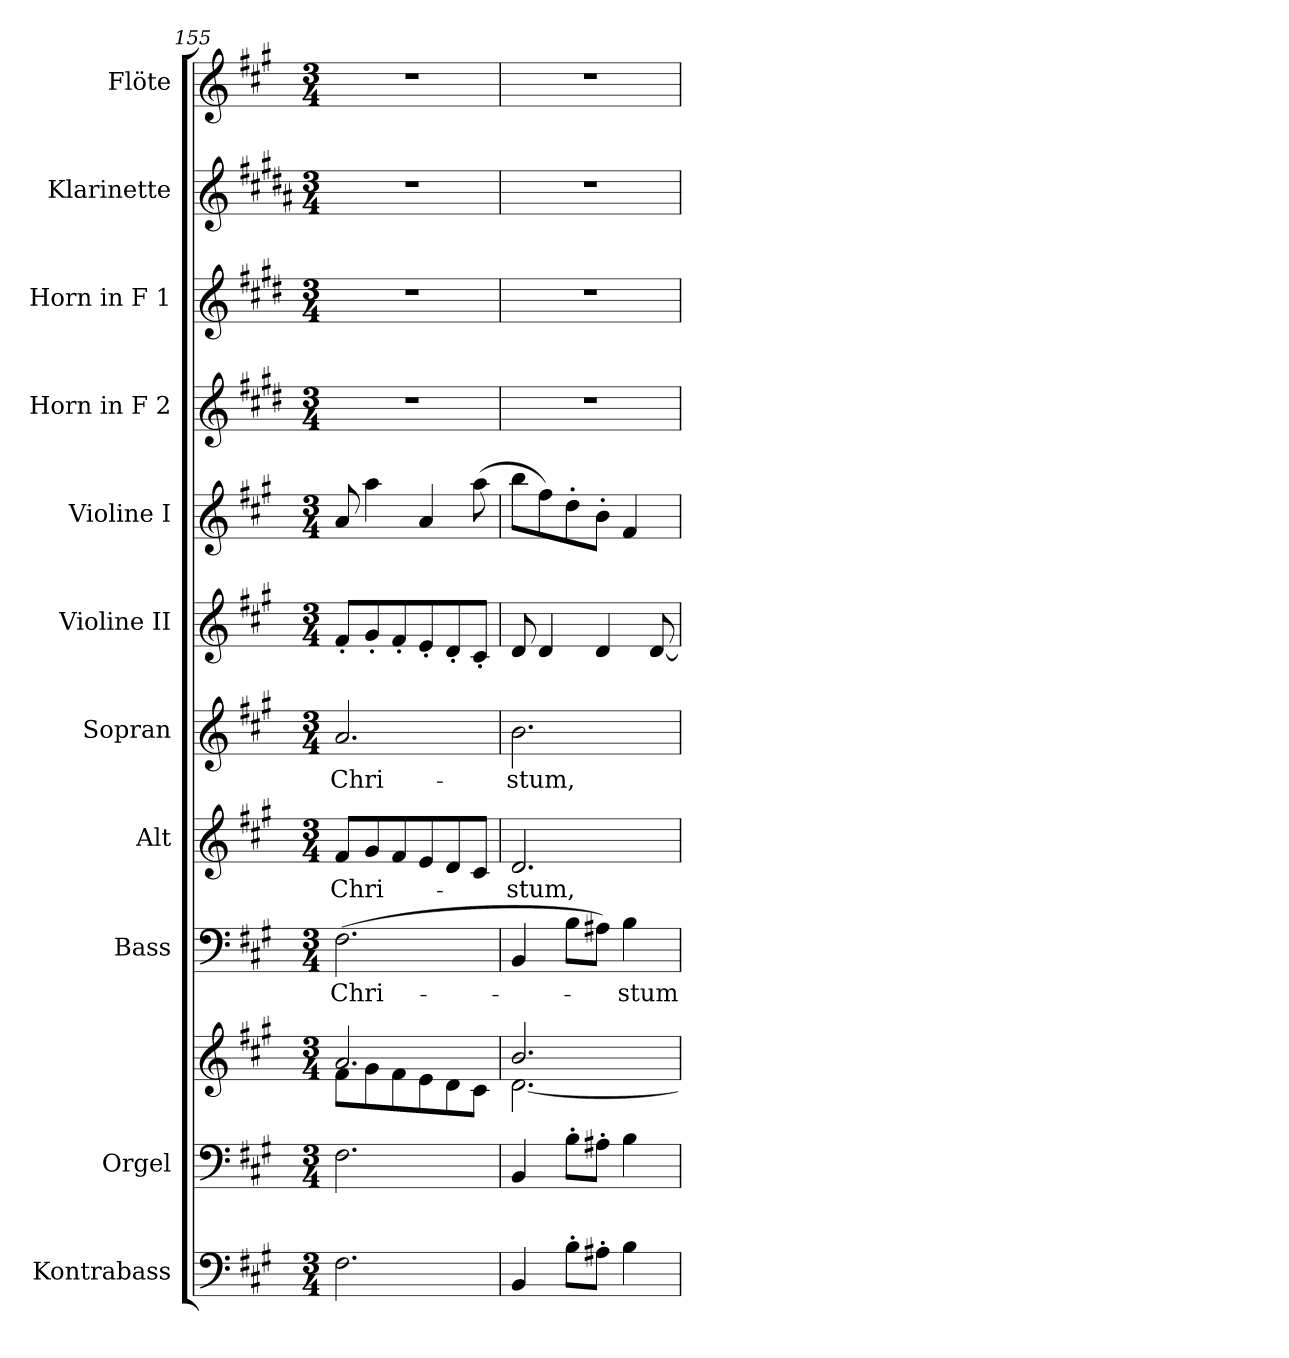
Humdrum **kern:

**kern	**kern	**kern	**kern	**text	**kern	**text	**kern	**text	**kern	**kern	**kern	**kern	**kern	**kern
*part11	*part10	*part10	*part9	*part9	*part8	*part8	*part7	*part7	*part6	*part5	*part4	*part3	*part2	*part1
*staff12	*staff11	*staff10	*staff9	*staff9	*staff8	*staff8	*staff7	*staff7	*staff6	*staff5	*staff4	*staff3	*staff2	*staff1
*I"Kontrabass	*I"Orgel	*	*I"Bass	*	*I"Alt	*	*I"Sopran	*	*I"Violine II	*I"Violine I	*I"Horn in F 2	*I"Horn in F 1	*I"Klarinette	*I"Flöte
*I'Kb.	*I'Org.	*	*I'B.	*	*I'A.	*	*I'S.	*	*I'Vl. II	*I'Vl. I	*	*	*I'Kl.	*I'Fl.
!!LO:PB:g=z
*clefF4	*clefF4	*clefG2	*clefF4	*	*clefG2	*	*clefG2	*	*clefG2	*clefG2	*clefG2	*clefG2	*clefG2	*clefG2
*ITrd7c12	*	*	*	*	*	*	*	*	*	*	*ITrd4c7	*ITrd4c7	*ITrd1c2	*
*k[f#c#g#]	*k[f#c#g#]	*k[f#c#g#]	*k[f#c#g#]	*	*k[f#c#g#]	*	*k[f#c#g#]	*	*k[f#c#g#]	*k[f#c#g#]	*k[f#c#g#]	*k[f#c#g#]	*k[f#c#g#]	*k[f#c#g#]
*A:	*A:	*A:	*A:	*	*A:	*	*A:	*	*A:	*A:	*A:	*A:	*A:	*A:
*M3/4	*M3/4	*M3/4	*M3/4	*	*M3/4	*	*M3/4	*	*M3/4	*M3/4	*M3/4	*M3/4	*M3/4	*M3/4
=155	=155	=155	=155	=155	=155	=155	=155	=155	=155	=155	=155	=155	=155	=155
*	*	*^	*	*	*	*	*	*	*	*	*	*	*	*
!	!	!	!	!	!LO:LY:b	!	!LO:LY:b	!	!LO:LY:b	!	!	!	!	!	!
2.FF#\	2.F#\	2.a/	8f#\L	(>2.F#\	Chri-	8f#/L	Chri-	2.a/	Chri-	8f#'</L	8a/	2.r	2.r	2.r	2.r
.	.	.	8g#\	.	.	8g#/	.	.	.	8g#'</	4aa\	.	.	.	.
.	.	.	8f#\	.	.	8f#/	.	.	.	8f#'</	.	.	.	.	.
.	.	.	8e\	.	.	8e/	.	.	.	8e'</	4a/	.	.	.	.
.	.	.	8d\	.	.	8d/	.	.	.	8d'</	.	.	.	.	.
.	.	.	8c#\J	.	.	8c#/J	.	.	.	8c#'</J	(>8aa\	.	.	.	.
=156	=156	=156	=156	=156	=156	=156	=156	=156	=156	=156	=156	=156	=156	=156	=156
!	!	!	!	!	!	!	!LO:LY:b	!	!LO:LY:b	!	!	!	!	!	!
4BBB/	4BB/	2.b/	[<2.d\	4BB/	.	2.d/	-stum,	2.b\	-stum,	8d/	8bb\L	2.r	2.r	2.r	2.r
.	.	.	.	.	.	.	.	.	.	4d/	8ff#\)	.	.	.	.
8BB'>\L	8B'>\L	.	.	8B\L	.	.	.	.	.	.	8dd'>\	.	.	.	.
8AA#X'>\J	8A#X'>\J	.	.	8A#X\J)	.	.	.	.	.	4d/	8b'>\J	.	.	.	.
!	!	!	!	!	!LO:LY:b	!	!	!	!	!	!	!	!	!	!
4BB\	4B\	.	.	4B\	-stum	.	.	.	.	.	4f#/	.	.	.	.
.	.	.	.	.	.	.	.	.	.	[8d/	.	.	.	.	.
*	*	*v	*v	*	*	*	*	*	*	*	*	*	*	*	*
=	=	=	=	=	=	=	=	=	=	=	=	=	=	=
*-	*-	*-	*-	*-	*-	*-	*-	*-	*-	*-	*-	*-	*-	*-
